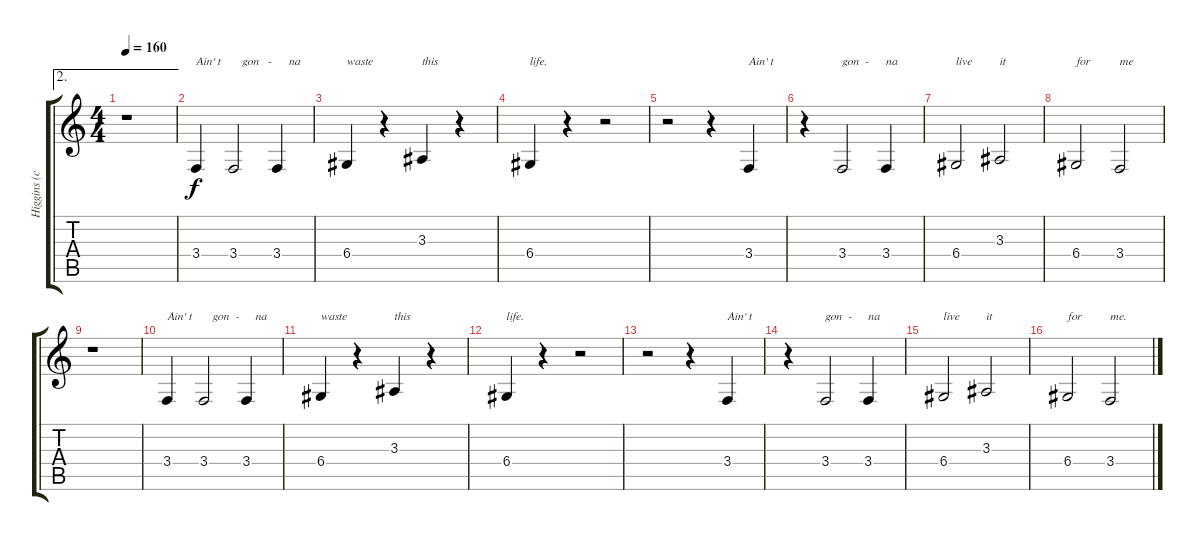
\track ("Higgins (choeurs)" "Higgins (c") {instrument mutedtrumpet}
\staff {score tabs}
\tuning (E4 B3 G3 D3 A2 E2) {hide}
\ae 2
\ts (4 4)
\tempo 160
\clef g2
\ks c
r.1{dy f} |
3.4.4{txt "Ain' t   "} 3.4.2{txt "   gon   -"} 3.4.4{txt "    na"} |
6.4.4{txt "waste"} r.4 3.3.4{txt "this"} r.4 |
6.4.4{txt "life."} r.4 r.2 |
r.2 r.4 3.4.4{txt "Ain' t"} |
r.4 3.4.2{txt "gon  -"} 3.4.4{txt "na"} |
6.4.2{txt "live"} 3.3.2{txt "it"} |
6.4.2{txt "for"} 3.4.2{txt "me"} |
r.1 |
3.4.4{txt "Ain' t"} 3.4.2{txt "   gon  -"} 3.4.4{txt "   na"} |
6.4.4{txt "waste"} r.4 3.3.4{txt "this"} r.4 |
6.4.4{txt "life."} r.4 r.2 |
r.2 r.4 3.4.4{txt "Ain' t"} |
r.4 3.4.2{txt "gon  -"} 3.4.4{txt "na"} |
6.4.2{txt "live"} 3.3.2{txt "it"} |
6.4.2{txt "for"} 3.4.2{txt "me."}
